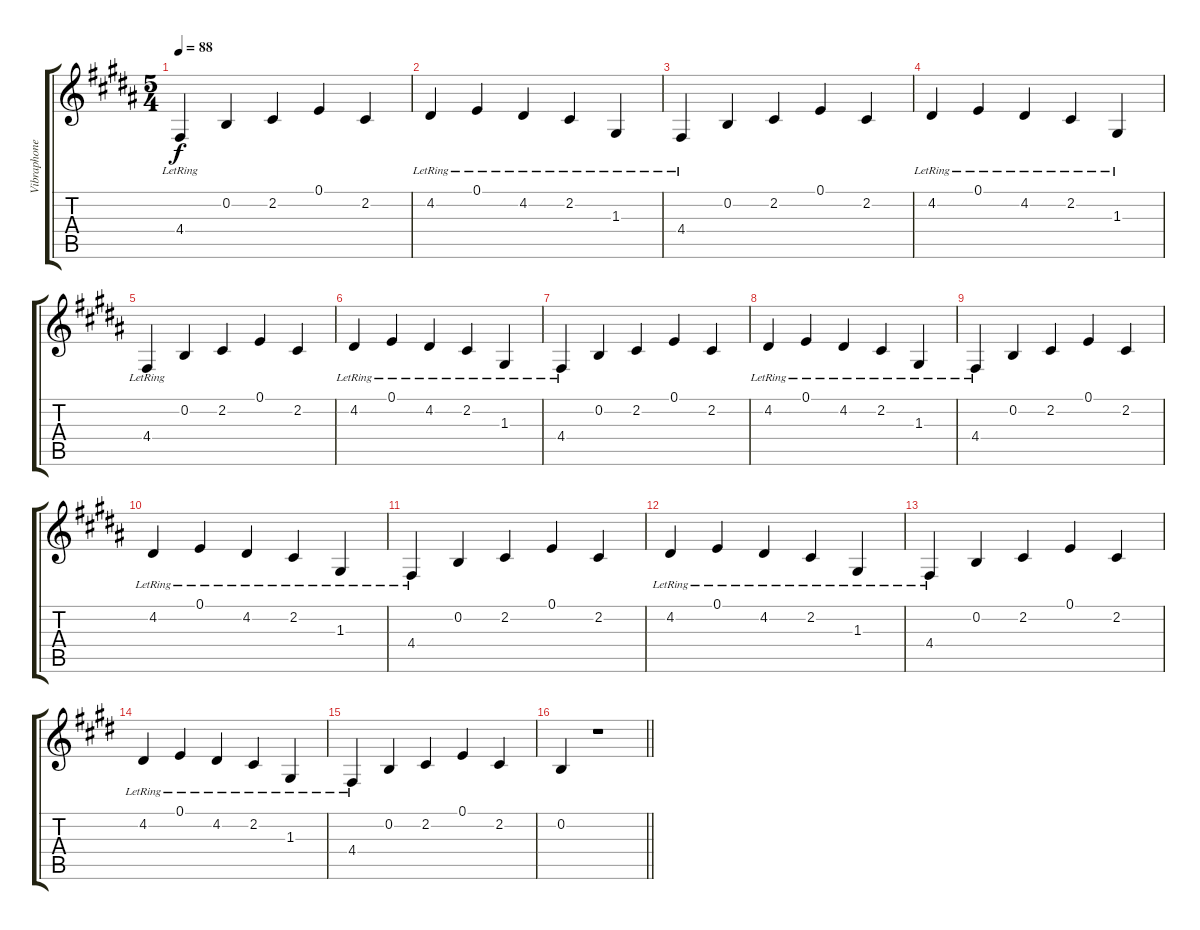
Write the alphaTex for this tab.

\track ("Vibraphone" "Vibraphone") {instrument vibraphone}
\staff {score tabs}
\tuning (E4 B3 G3 D3 A2 E2) {hide}
\ts (5 4)
\tempo 88
\clef g2
\ks b
4.4{lr}.4{dy f} 0.2.4 2.2.4 0.1.4 2.2.4 |
4.2{lr}.4 0.1{lr}.4 4.2{lr}.4 2.2{lr}.4 1.3{lr}.4 |
4.4{lr}.4 0.2.4 2.2.4 0.1.4 2.2.4 |
4.2{lr}.4 0.1{lr}.4 4.2{lr}.4 2.2{lr}.4 1.3{lr}.4 |
4.4{lr}.4 0.2.4 2.2.4 0.1.4 2.2.4 |
4.2{lr}.4 0.1{lr}.4 4.2{lr}.4 2.2{lr}.4 1.3{lr}.4 |
4.4{lr}.4 0.2.4 2.2.4 0.1.4 2.2.4 |
4.2{lr}.4 0.1{lr}.4 4.2{lr}.4 2.2{lr}.4 1.3{lr}.4 |
4.4{lr}.4 0.2.4 2.2.4 0.1.4 2.2.4 |
4.2{lr}.4 0.1{lr}.4 4.2{lr}.4 2.2{lr}.4 1.3{lr}.4 |
4.4{lr}.4 0.2.4 2.2.4 0.1.4 2.2.4 |
4.2{lr}.4 0.1{lr}.4 4.2{lr}.4 2.2{lr}.4 1.3{lr}.4 |
4.4{lr}.4 0.2.4 2.2.4 0.1.4 2.2.4 |
\ks e
4.2{lr}.4 0.1{lr}.4 4.2{lr}.4 2.2{lr}.4 1.3{lr}.4 |
4.4{lr}.4 0.2.4 2.2.4 0.1.4 2.2.4 |
\barLineRight lightlight
0.2.4 r.1
